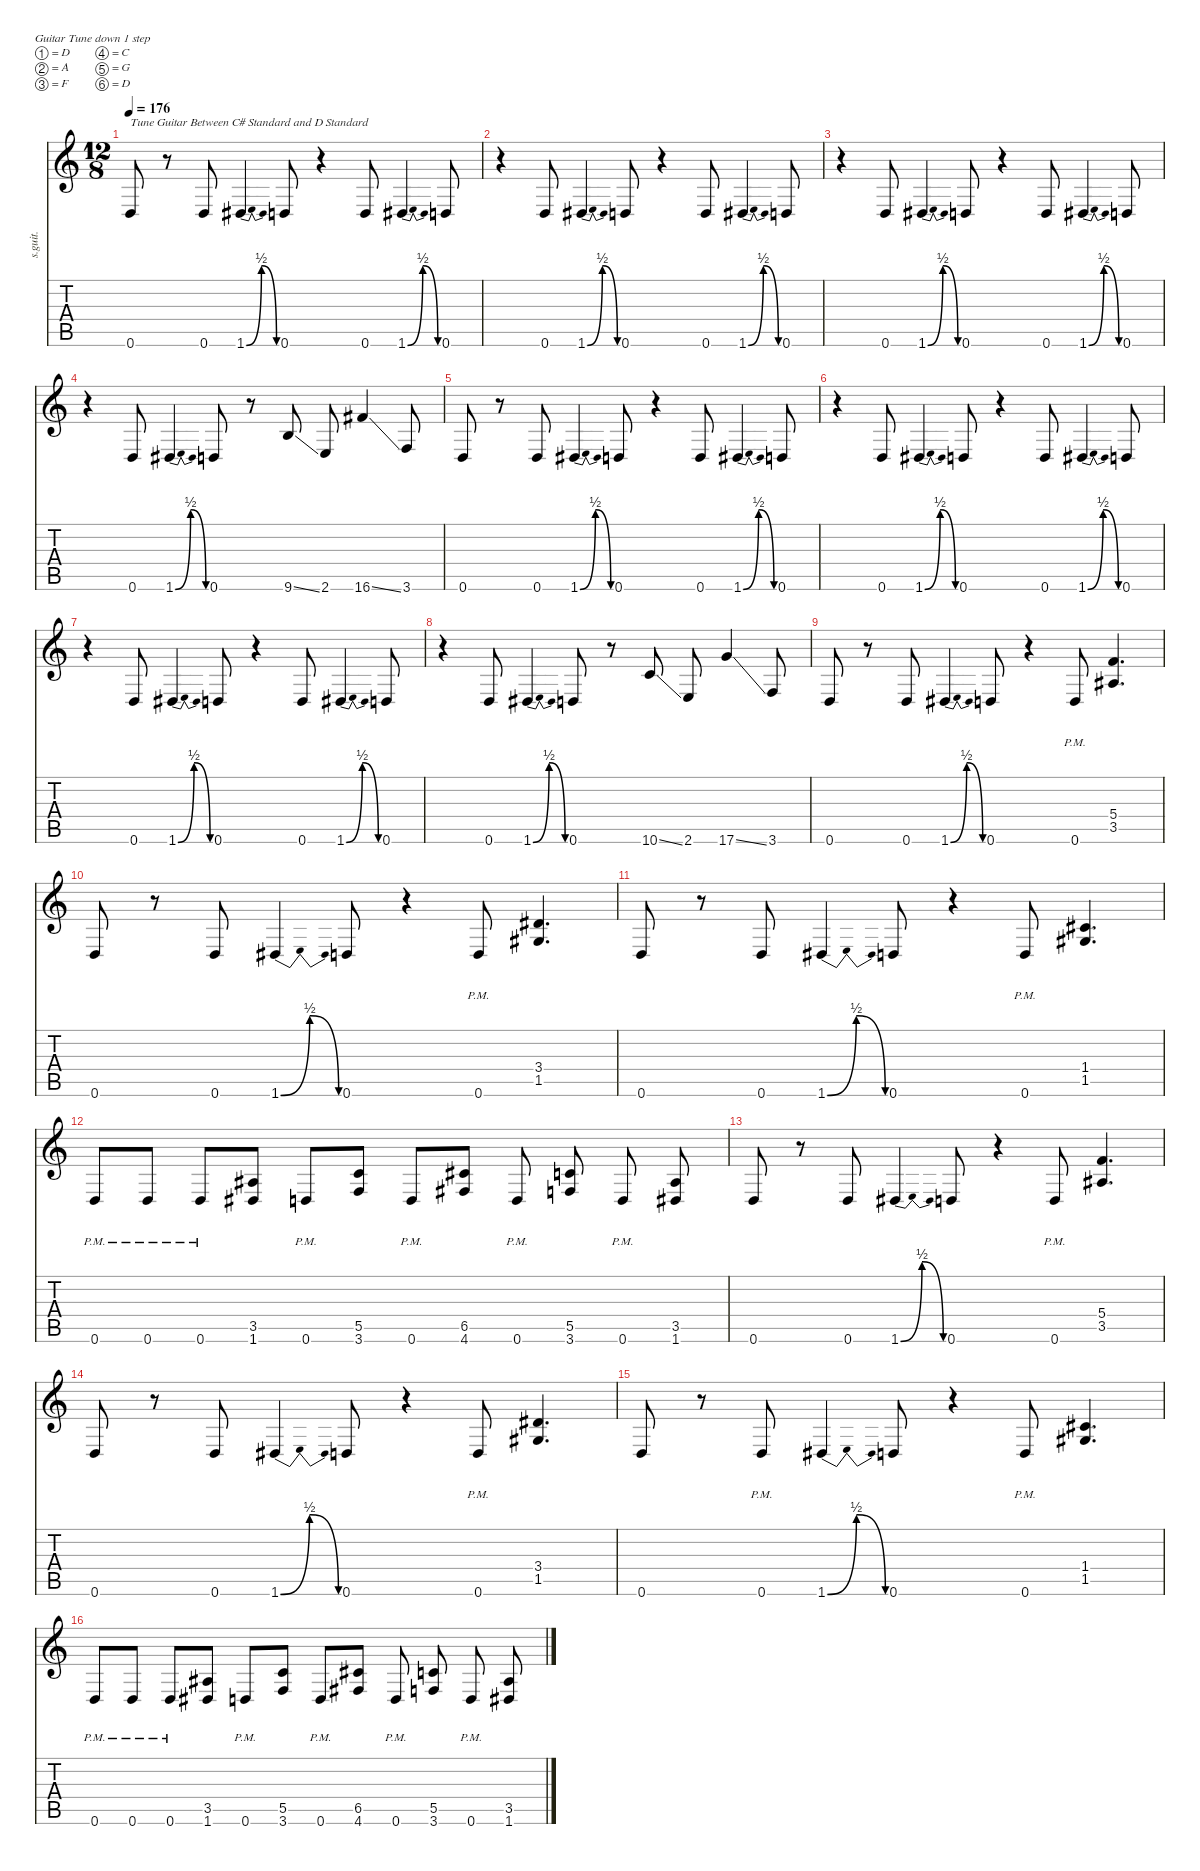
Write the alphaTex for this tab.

\defaultSystemsLayout 4
\hideDynamics
\bracketExtendMode nobrackets
\track ("Dimebag  Darrell" "s.guit.") {instrument distortionguitar}
\staff {score tabs}
\tuning (D4 A3 F3 C3 G2 D2)
\ts (12 8)
\beaming (8 2 2 2 2)
\tempo 176
\clef g2
\ks c
0.6.8{txt "Tune Guitar Between C# Standard and D Standard" lyrics (0 "") lyrics (1 "") lyrics (2 "") lyrics (3 "") lyrics (4 "") dy f instrument distortionguitar} r.8 0.6.8{lyrics (0 "") lyrics (1 "") lyrics (2 "") lyrics (3 "") lyrics (4 "")} 1.6{be (bendrelease 0 0 30 2 30 2 60 0) acc #}.4{lyrics (0 "") lyrics (1 "") lyrics (2 "") lyrics (3 "") lyrics (4 "")} 0.6.8{lyrics (0 "") lyrics (1 "") lyrics (2 "") lyrics (3 "") lyrics (4 "")} r.4 0.6.8{lyrics (0 "") lyrics (1 "") lyrics (2 "") lyrics (3 "") lyrics (4 "")} 1.6{be (bendrelease 0 0 30 2 30 2 60 0) acc #}.4{lyrics (0 "") lyrics (1 "") lyrics (2 "") lyrics (3 "") lyrics (4 "")} 0.6.8{lyrics (0 "") lyrics (1 "") lyrics (2 "") lyrics (3 "") lyrics (4 "")} |
r.4 0.6.8{lyrics (0 "") lyrics (1 "") lyrics (2 "") lyrics (3 "") lyrics (4 "")} 1.6{be (bendrelease 0 0 30 2 30 2 60 0) acc #}.4{lyrics (0 "") lyrics (1 "") lyrics (2 "") lyrics (3 "") lyrics (4 "")} 0.6.8{lyrics (0 "") lyrics (1 "") lyrics (2 "") lyrics (3 "") lyrics (4 "")} r.4 0.6.8{lyrics (0 "") lyrics (1 "") lyrics (2 "") lyrics (3 "") lyrics (4 "")} 1.6{be (bendrelease 0 0 30 2 30 2 60 0) acc #}.4{lyrics (0 "") lyrics (1 "") lyrics (2 "") lyrics (3 "") lyrics (4 "")} 0.6.8{lyrics (0 "") lyrics (1 "") lyrics (2 "") lyrics (3 "") lyrics (4 "")} |
r.4 0.6.8{lyrics (0 "") lyrics (1 "") lyrics (2 "") lyrics (3 "") lyrics (4 "")} 1.6{be (bendrelease 0 0 30 2 30 2 60 0) acc #}.4{lyrics (0 "") lyrics (1 "") lyrics (2 "") lyrics (3 "") lyrics (4 "")} 0.6.8{lyrics (0 "") lyrics (1 "") lyrics (2 "") lyrics (3 "") lyrics (4 "")} r.4 0.6.8{lyrics (0 "") lyrics (1 "") lyrics (2 "") lyrics (3 "") lyrics (4 "")} 1.6{be (bendrelease 0 0 30 2 30 2 60 0) acc #}.4{lyrics (0 "") lyrics (1 "") lyrics (2 "") lyrics (3 "") lyrics (4 "")} 0.6.8{lyrics (0 "") lyrics (1 "") lyrics (2 "") lyrics (3 "") lyrics (4 "")} |
r.4 0.6.8{lyrics (0 "") lyrics (1 "") lyrics (2 "") lyrics (3 "") lyrics (4 "")} 1.6{be (bendrelease 0 0 30 2 30 2 60 0) acc #}.4{lyrics (0 "") lyrics (1 "") lyrics (2 "") lyrics (3 "") lyrics (4 "")} 0.6.8{lyrics (0 "") lyrics (1 "") lyrics (2 "") lyrics (3 "") lyrics (4 "")} r.8 9.6{ss}.8{lyrics (0 "") lyrics (1 "") lyrics (2 "") lyrics (3 "") lyrics (4 "")} 2.6.8{lyrics (0 "") lyrics (1 "") lyrics (2 "") lyrics (3 "") lyrics (4 "")} 16.6{ss acc #}.4{lyrics (0 "") lyrics (1 "") lyrics (2 "") lyrics (3 "") lyrics (4 "")} 3.6.8{lyrics (0 "") lyrics (1 "") lyrics (2 "") lyrics (3 "") lyrics (4 "")} |
0.6.8{lyrics (0 "") lyrics (1 "") lyrics (2 "") lyrics (3 "") lyrics (4 "")} r.8 0.6.8{lyrics (0 "") lyrics (1 "") lyrics (2 "") lyrics (3 "") lyrics (4 "")} 1.6{be (bendrelease 0 0 30 2 30 2 60 0) acc #}.4{lyrics (0 "") lyrics (1 "") lyrics (2 "") lyrics (3 "") lyrics (4 "")} 0.6.8{lyrics (0 "") lyrics (1 "") lyrics (2 "") lyrics (3 "") lyrics (4 "")} r.4 0.6.8{lyrics (0 "") lyrics (1 "") lyrics (2 "") lyrics (3 "") lyrics (4 "")} 1.6{be (bendrelease 0 0 30 2 30 2 60 0) acc #}.4{lyrics (0 "") lyrics (1 "") lyrics (2 "") lyrics (3 "") lyrics (4 "")} 0.6.8{lyrics (0 "") lyrics (1 "") lyrics (2 "") lyrics (3 "") lyrics (4 "")} |
r.4 0.6.8{lyrics (0 "") lyrics (1 "") lyrics (2 "") lyrics (3 "") lyrics (4 "")} 1.6{be (bendrelease 0 0 30 2 30 2 60 0) acc #}.4{lyrics (0 "") lyrics (1 "") lyrics (2 "") lyrics (3 "") lyrics (4 "")} 0.6.8{lyrics (0 "") lyrics (1 "") lyrics (2 "") lyrics (3 "") lyrics (4 "")} r.4 0.6.8{lyrics (0 "") lyrics (1 "") lyrics (2 "") lyrics (3 "") lyrics (4 "")} 1.6{be (bendrelease 0 0 30 2 30 2 60 0) acc #}.4{lyrics (0 "") lyrics (1 "") lyrics (2 "") lyrics (3 "") lyrics (4 "")} 0.6.8{lyrics (0 "") lyrics (1 "") lyrics (2 "") lyrics (3 "") lyrics (4 "")} |
r.4 0.6.8{lyrics (0 "") lyrics (1 "") lyrics (2 "") lyrics (3 "") lyrics (4 "")} 1.6{be (bendrelease 0 0 30 2 30 2 60 0) acc #}.4{lyrics (0 "") lyrics (1 "") lyrics (2 "") lyrics (3 "") lyrics (4 "")} 0.6.8{lyrics (0 "") lyrics (1 "") lyrics (2 "") lyrics (3 "") lyrics (4 "")} r.4 0.6.8{lyrics (0 "") lyrics (1 "") lyrics (2 "") lyrics (3 "") lyrics (4 "")} 1.6{be (bendrelease 0 0 30 2 30 2 60 0) acc #}.4{lyrics (0 "") lyrics (1 "") lyrics (2 "") lyrics (3 "") lyrics (4 "")} 0.6.8{lyrics (0 "") lyrics (1 "") lyrics (2 "") lyrics (3 "") lyrics (4 "")} |
r.4 0.6.8{lyrics (0 "") lyrics (1 "") lyrics (2 "") lyrics (3 "") lyrics (4 "")} 1.6{be (bendrelease 0 0 30 2 30 2 60 0) acc #}.4{lyrics (0 "") lyrics (1 "") lyrics (2 "") lyrics (3 "") lyrics (4 "")} 0.6.8{lyrics (0 "") lyrics (1 "") lyrics (2 "") lyrics (3 "") lyrics (4 "")} r.8 10.6{ss}.8{lyrics (0 "") lyrics (1 "") lyrics (2 "") lyrics (3 "") lyrics (4 "")} 2.6.8{lyrics (0 "") lyrics (1 "") lyrics (2 "") lyrics (3 "") lyrics (4 "")} 17.6{ss}.4{lyrics (0 "") lyrics (1 "") lyrics (2 "") lyrics (3 "") lyrics (4 "")} 3.6.8{lyrics (0 "") lyrics (1 "") lyrics (2 "") lyrics (3 "") lyrics (4 "")} |
0.6.8{lyrics (0 "") lyrics (1 "") lyrics (2 "") lyrics (3 "") lyrics (4 "")} r.8 0.6.8{lyrics (0 "") lyrics (1 "") lyrics (2 "") lyrics (3 "") lyrics (4 "")} 1.6{be (bendrelease 0 0 30 2 30 2 60 0) acc #}.4{lyrics (0 "") lyrics (1 "") lyrics (2 "") lyrics (3 "") lyrics (4 "")} 0.6.8{lyrics (0 "") lyrics (1 "") lyrics (2 "") lyrics (3 "") lyrics (4 "")} r.4 0.6{pm}.8{lyrics (0 "") lyrics (1 "") lyrics (2 "") lyrics (3 "") lyrics (4 "")} (5.4 3.5{acc #}).4{d lyrics (0 "") lyrics (1 "") lyrics (2 "") lyrics (3 "") lyrics (4 "")} |
0.6.8{lyrics (0 "") lyrics (1 "") lyrics (2 "") lyrics (3 "") lyrics (4 "")} r.8 0.6.8{lyrics (0 "") lyrics (1 "") lyrics (2 "") lyrics (3 "") lyrics (4 "")} 1.6{be (bendrelease 0 0 30 2 30 2 60 0) acc #}.4{lyrics (0 "") lyrics (1 "") lyrics (2 "") lyrics (3 "") lyrics (4 "")} 0.6.8{lyrics (0 "") lyrics (1 "") lyrics (2 "") lyrics (3 "") lyrics (4 "")} r.4 0.6{pm}.8{lyrics (0 "") lyrics (1 "") lyrics (2 "") lyrics (3 "") lyrics (4 "")} (3.4{acc #} 1.5{acc #}).4{d lyrics (0 "") lyrics (1 "") lyrics (2 "") lyrics (3 "") lyrics (4 "")} |
0.6.8{lyrics (0 "") lyrics (1 "") lyrics (2 "") lyrics (3 "") lyrics (4 "")} r.8 0.6.8{lyrics (0 "") lyrics (1 "") lyrics (2 "") lyrics (3 "") lyrics (4 "")} 1.6{be (bendrelease 0 0 30 2 30 2 60 0) acc #}.4{lyrics (0 "") lyrics (1 "") lyrics (2 "") lyrics (3 "") lyrics (4 "")} 0.6.8{lyrics (0 "") lyrics (1 "") lyrics (2 "") lyrics (3 "") lyrics (4 "")} r.4 0.6{pm}.8{lyrics (0 "") lyrics (1 "") lyrics (2 "") lyrics (3 "") lyrics (4 "")} (1.4{acc #} 1.5{acc #}).4{d lyrics (0 "") lyrics (1 "") lyrics (2 "") lyrics (3 "") lyrics (4 "")} |
0.6{pm}.8{lyrics (0 "") lyrics (1 "") lyrics (2 "") lyrics (3 "") lyrics (4 "")} 0.6{pm}.8{lyrics (0 "") lyrics (1 "") lyrics (2 "") lyrics (3 "") lyrics (4 "")} 0.6{pm}.8{lyrics (0 "") lyrics (1 "") lyrics (2 "") lyrics (3 "") lyrics (4 "")} (3.5{acc #} 1.6{acc #}).8{lyrics (0 "") lyrics (1 "") lyrics (2 "") lyrics (3 "") lyrics (4 "")} 0.6{pm}.8{lyrics (0 "") lyrics (1 "") lyrics (2 "") lyrics (3 "") lyrics (4 "")} (5.5 3.6).8{lyrics (0 "") lyrics (1 "") lyrics (2 "") lyrics (3 "") lyrics (4 "")} 0.6{pm}.8{lyrics (0 "") lyrics (1 "") lyrics (2 "") lyrics (3 "") lyrics (4 "")} (6.5{acc #} 4.6{acc #}).8{lyrics (0 "") lyrics (1 "") lyrics (2 "") lyrics (3 "") lyrics (4 "")} 0.6{pm}.8{lyrics (0 "") lyrics (1 "") lyrics (2 "") lyrics (3 "") lyrics (4 "")} (5.5 3.6).8{lyrics (0 "") lyrics (1 "") lyrics (2 "") lyrics (3 "") lyrics (4 "")} 0.6{pm}.8{lyrics (0 "") lyrics (1 "") lyrics (2 "") lyrics (3 "") lyrics (4 "")} (3.5{acc #} 1.6{acc #}).8{lyrics (0 "") lyrics (1 "") lyrics (2 "") lyrics (3 "") lyrics (4 "")} |
0.6.8{lyrics (0 "") lyrics (1 "") lyrics (2 "") lyrics (3 "") lyrics (4 "")} r.8 0.6.8{lyrics (0 "") lyrics (1 "") lyrics (2 "") lyrics (3 "") lyrics (4 "")} 1.6{be (bendrelease 0 0 30 2 30 2 60 0) acc #}.4{lyrics (0 "") lyrics (1 "") lyrics (2 "") lyrics (3 "") lyrics (4 "")} 0.6.8{lyrics (0 "") lyrics (1 "") lyrics (2 "") lyrics (3 "") lyrics (4 "")} r.4 0.6{pm}.8{lyrics (0 "") lyrics (1 "") lyrics (2 "") lyrics (3 "") lyrics (4 "")} (5.4 3.5{acc #}).4{d lyrics (0 "") lyrics (1 "") lyrics (2 "") lyrics (3 "") lyrics (4 "")} |
0.6.8{lyrics (0 "") lyrics (1 "") lyrics (2 "") lyrics (3 "") lyrics (4 "")} r.8 0.6.8{lyrics (0 "") lyrics (1 "") lyrics (2 "") lyrics (3 "") lyrics (4 "")} 1.6{be (bendrelease 0 0 30 2 30 2 60 0) acc #}.4{lyrics (0 "") lyrics (1 "") lyrics (2 "") lyrics (3 "") lyrics (4 "")} 0.6.8{lyrics (0 "") lyrics (1 "") lyrics (2 "") lyrics (3 "") lyrics (4 "")} r.4 0.6{pm}.8{lyrics (0 "") lyrics (1 "") lyrics (2 "") lyrics (3 "") lyrics (4 "")} (3.4{acc #} 1.5{acc #}).4{d lyrics (0 "") lyrics (1 "") lyrics (2 "") lyrics (3 "") lyrics (4 "")} |
0.6.8{lyrics (0 "") lyrics (1 "") lyrics (2 "") lyrics (3 "") lyrics (4 "")} r.8 0.6{pm}.8{lyrics (0 "") lyrics (1 "") lyrics (2 "") lyrics (3 "") lyrics (4 "")} 1.6{be (bendrelease 0 0 30 2 30 2 60 0) acc #}.4{lyrics (0 "") lyrics (1 "") lyrics (2 "") lyrics (3 "") lyrics (4 "")} 0.6.8{lyrics (0 "") lyrics (1 "") lyrics (2 "") lyrics (3 "") lyrics (4 "")} r.4 0.6{pm}.8{lyrics (0 "") lyrics (1 "") lyrics (2 "") lyrics (3 "") lyrics (4 "")} (1.4{acc #} 1.5{acc #}).4{d lyrics (0 "") lyrics (1 "") lyrics (2 "") lyrics (3 "") lyrics (4 "")} |
0.6{pm}.8{lyrics (0 "") lyrics (1 "") lyrics (2 "") lyrics (3 "") lyrics (4 "")} 0.6{pm}.8{lyrics (0 "") lyrics (1 "") lyrics (2 "") lyrics (3 "") lyrics (4 "")} 0.6{pm}.8{lyrics (0 "") lyrics (1 "") lyrics (2 "") lyrics (3 "") lyrics (4 "")} (3.5{acc #} 1.6{acc #}).8{lyrics (0 "") lyrics (1 "") lyrics (2 "") lyrics (3 "") lyrics (4 "")} 0.6{pm}.8{lyrics (0 "") lyrics (1 "") lyrics (2 "") lyrics (3 "") lyrics (4 "")} (5.5 3.6).8{lyrics (0 "") lyrics (1 "") lyrics (2 "") lyrics (3 "") lyrics (4 "")} 0.6{pm}.8{lyrics (0 "") lyrics (1 "") lyrics (2 "") lyrics (3 "") lyrics (4 "")} (6.5{acc #} 4.6{acc #}).8{lyrics (0 "") lyrics (1 "") lyrics (2 "") lyrics (3 "") lyrics (4 "")} 0.6{pm}.8{lyrics (0 "") lyrics (1 "") lyrics (2 "") lyrics (3 "") lyrics (4 "")} (5.5 3.6).8{lyrics (0 "") lyrics (1 "") lyrics (2 "") lyrics (3 "") lyrics (4 "")} 0.6{pm}.8{lyrics (0 "") lyrics (1 "") lyrics (2 "") lyrics (3 "") lyrics (4 "")} (3.5{acc #} 1.6{acc #}).8{lyrics (0 "") lyrics (1 "") lyrics (2 "") lyrics (3 "") lyrics (4 "")}
